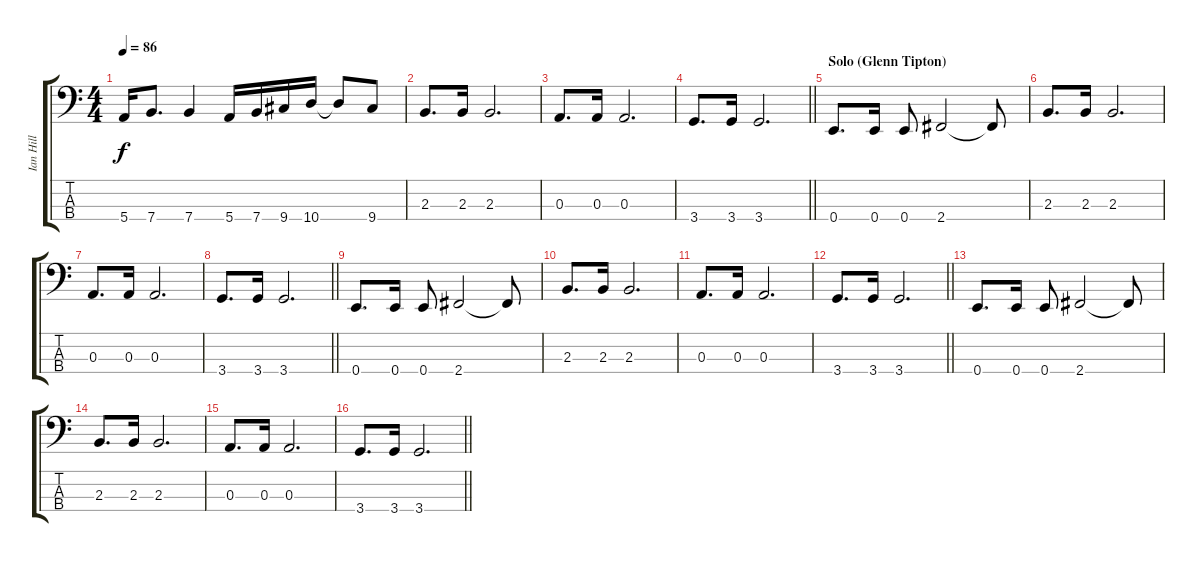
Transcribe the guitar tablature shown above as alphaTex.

\track ("Ian Hill" "Ian Hill") {instrument electricbasspick}
\staff {score tabs}
\tuning (G2 D2 A1 E1) {hide}
\ts (4 4)
\tempo 86
\clef f4
\ks c
5.4.16{dy f} 7.4.8{d} 7.4.4 5.4.16 7.4.16 9.4.16 10.4.16 10.4{t}.8 9.4.8 |
2.3.8{d} 2.3.16 2.3.2{d} |
0.3.8{d} 0.3.16 0.3.2{d} |
\barLineRight lightlight
3.4.8{d} 3.4.16 3.4.2{d} |
\section ("" "Solo (Glenn Tipton)")
0.4.8{d} 0.4.16 0.4.8 2.4.2 2.4{t}.8 |
2.3.8{d} 2.3.16 2.3.2{d} |
0.3.8{d} 0.3.16 0.3.2{d} |
\barLineRight lightlight
3.4.8{d} 3.4.16 3.4.2{d} |
0.4.8{d} 0.4.16 0.4.8 2.4.2 2.4{t}.8 |
2.3.8{d} 2.3.16 2.3.2{d} |
0.3.8{d} 0.3.16 0.3.2{d} |
\barLineRight lightlight
3.4.8{d} 3.4.16 3.4.2{d} |
0.4.8{d} 0.4.16 0.4.8 2.4.2 2.4{t}.8 |
2.3.8{d} 2.3.16 2.3.2{d} |
0.3.8{d} 0.3.16 0.3.2{d} |
\barLineRight lightlight
3.4.8{d} 3.4.16 3.4.2{d}
